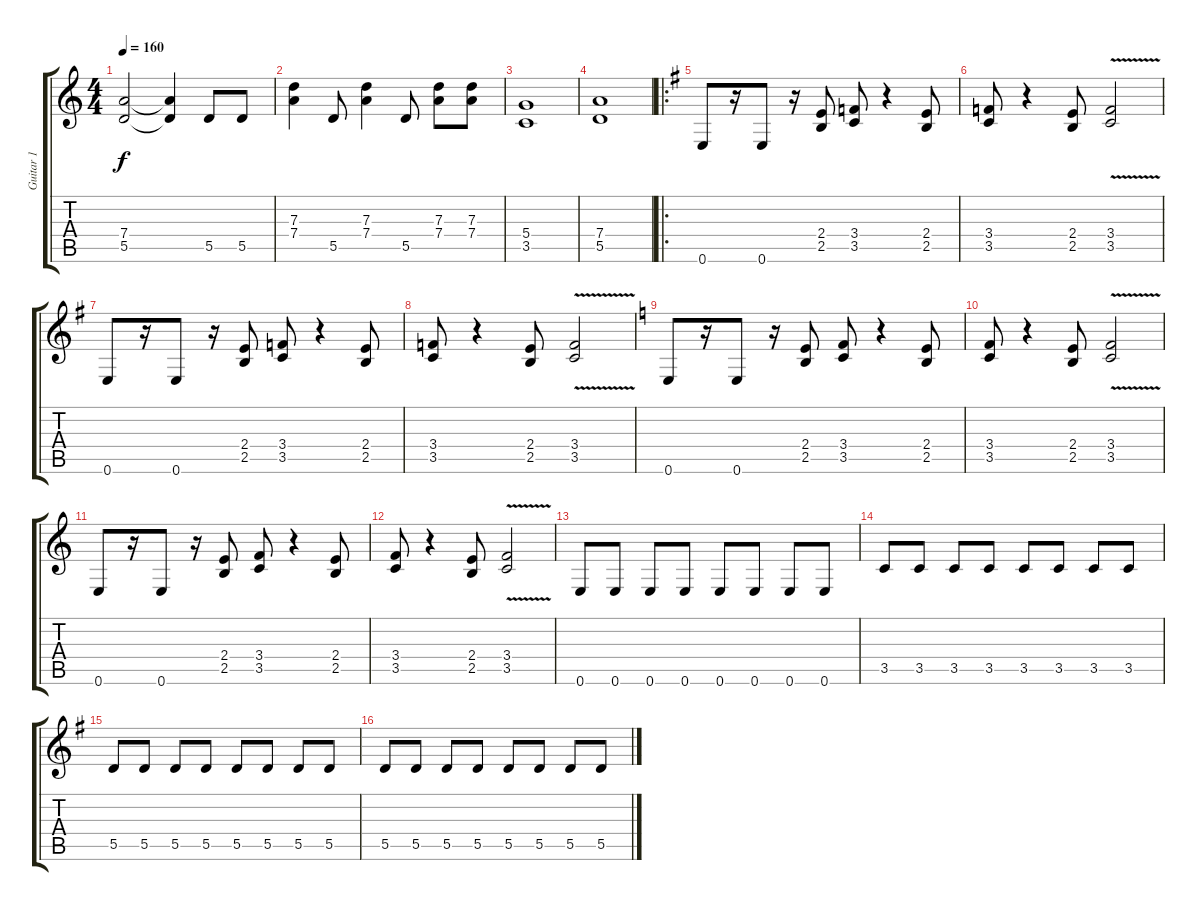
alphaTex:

\track ("Guitar 1" "Guitar 1") {instrument overdrivenguitar}
\staff {score tabs}
\tuning (E4 B3 G3 D3 A2 E2) {hide}
\ts (4 4)
\tempo 160
\clef g2
\ks c
(7.4 5.5).2{dy f} (7.4{t} 5.5{t}).4 5.5.8 5.5.8 |
(7.3 7.4).4 5.5.8 (7.3 7.4).4 5.5.8 (7.3 7.4).8 (7.3 7.4).8 |
(5.4 3.5).1 |
(7.4 5.5).1 |
\ro
\ks g
0.6.8 r.16 0.6.8 r.16 (2.4 2.5).8 (3.4 3.5).8 r.4 (2.4 2.5).8 |
(3.4 3.5).8 r.4 (2.4 2.5).8 (3.4{v} 3.5{v}).2 |
0.6.8 r.16 0.6.8 r.16 (2.4 2.5).8 (3.4 3.5).8 r.4 (2.4 2.5).8 |
(3.4 3.5).8 r.4 (2.4 2.5).8 (3.4{v} 3.5{v}).2 |
\ks c
0.6.8 r.16 0.6.8 r.16 (2.4 2.5).8 (3.4 3.5).8 r.4 (2.4 2.5).8 |
(3.4 3.5).8 r.4 (2.4 2.5).8 (3.4{v} 3.5{v}).2 |
0.6.8 r.16 0.6.8 r.16 (2.4 2.5).8 (3.4 3.5).8 r.4 (2.4 2.5).8 |
(3.4 3.5).8 r.4 (2.4 2.5).8 (3.4{v} 3.5{v}).2 |
0.6.8 0.6.8 0.6.8 0.6.8 0.6.8 0.6.8 0.6.8 0.6.8 |
3.5.8 3.5.8 3.5.8 3.5.8 3.5.8 3.5.8 3.5.8 3.5.8 |
\ks g
5.5.8 5.5.8 5.5.8 5.5.8 5.5.8 5.5.8 5.5.8 5.5.8 |
5.5.8 5.5.8 5.5.8 5.5.8 5.5.8 5.5.8 5.5.8 5.5.8
